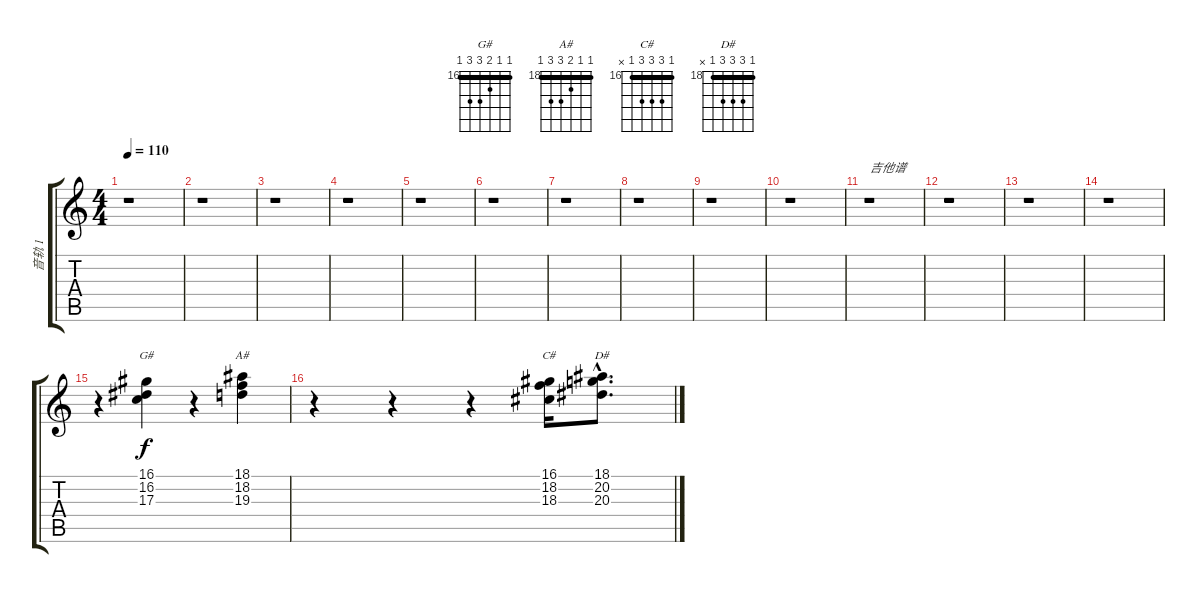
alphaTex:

\track ("音轨 1" "音轨 1") {instrument stringensemble1}
\staff {score tabs}
\tuning (E4 B3 G3 D3 A2 E2) {hide}
\chord ("G#" 16 16 17 18 18 16) {firstfret 16 barre 16}
\chord ("A#" 18 18 19 20 20 18) {firstfret 18 barre 18}
\chord ("C#" 16 18 18 18 16 x) {firstfret 16 barre 16}
\chord ("D#" 18 20 20 20 18 x) {firstfret 18 barre 18}
\ts (4 4)
\tempo 110
\clef g2
\ks c
r.1{dy f} |
r.1 |
r.1 |
r.1 |
r.1 |
r.1 |
r.1 |
r.1 |
r.1 |
r.1 |
r.1{txt "吉他谱"} |
r.1 |
r.1 |
r.1 |
r.4 (16.1 16.2 17.3).4{ch "G#"} r.4 (18.1 18.2 19.3).4{ch "A#"} |
r.4 r.4 r.4 (16.1 18.2 18.3).16{ch "C#"} (18.1{hac} 20.2{hac} 20.3{hac}).8{d ch "D#"}
